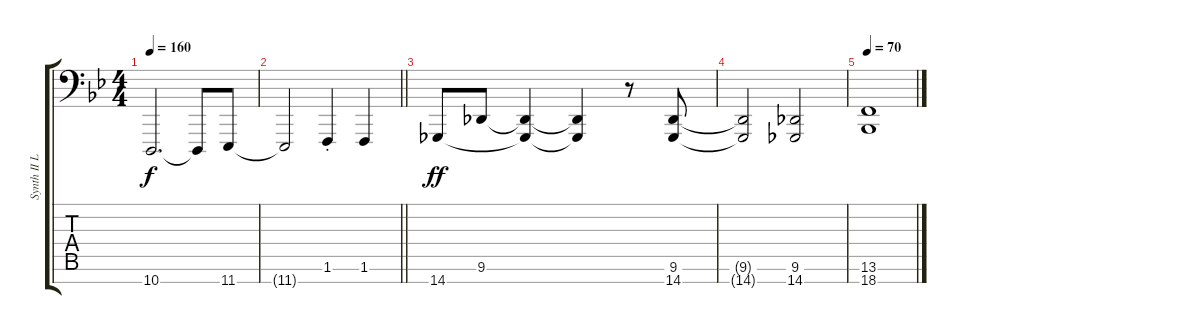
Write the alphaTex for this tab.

\track ("Synth II Left (Kotobuki Tsumugi)" "Synth II L") {instrument electricpiano1}
\staff {score tabs}
\tuning (E4 B3 G3 D3 A2 E1 E0) {hide}
\ts (4 4)
\tempo 160
\clef f4
\ks bb
10.7.2{d dy f} 10.7{t}.8 11.7.8 |
\barLineRight lightlight
11.7{t}.2 1.6{st}.4 1.6.4 |
14.7.8{dy ff} 9.6.8 (9.6{t} 14.7{t}).4 (9.6{t} 14.7{t}).4 r.8 (9.6 14.7).8 |
(9.6{t} 14.7{t}).2 (9.6 14.7).2 |
\tempo 70
(13.6 18.7).1
